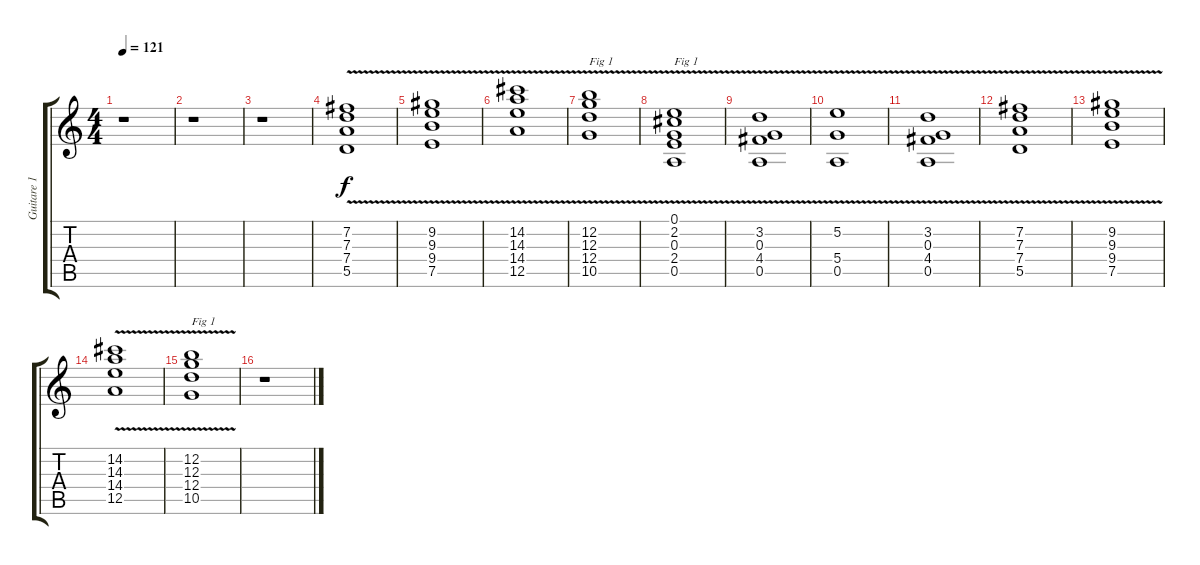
\track ("Guitare 1 tremolo" "Guitare 1 ") {instrument overdrivenguitar}
\staff {score tabs}
\tuning (E4 B3 G3 D3 A2 E2) {hide}
\ts (4 4)
\tempo 121
\clef g2
\ks c
r.1{dy f} |
r.1 |
r.1 |
(7.2{v} 7.3{v} 7.4{v} 5.5{v}).1 |
(9.2{v} 9.3{v} 9.4{v} 7.5{v}).1 |
(14.2{v} 14.3{v} 14.4{v} 12.5{v}).1 |
(12.2{v} 12.3{v} 12.4{v} 10.5{v}).1{txt "Fig 1"} |
(0.1{v} 2.2{v} 0.3{v} 2.4{v} 0.5{v}).1{txt "Fig 1"} |
(3.2{v} 0.3{v} 4.4{v} 0.5{v}).1 |
(5.2{v} 5.4{v} 0.5{v}).1 |
(3.2{v} 0.3{v} 4.4{v} 0.5{v}).1 |
(7.2{v} 7.3{v} 7.4{v} 5.5{v}).1 |
(9.2{v} 9.3{v} 9.4{v} 7.5{v}).1 |
(14.2{v} 14.3{v} 14.4{v} 12.5{v}).1 |
(12.2{v} 12.3{v} 12.4{v} 10.5{v}).1{txt "Fig 1"} |
r.1
